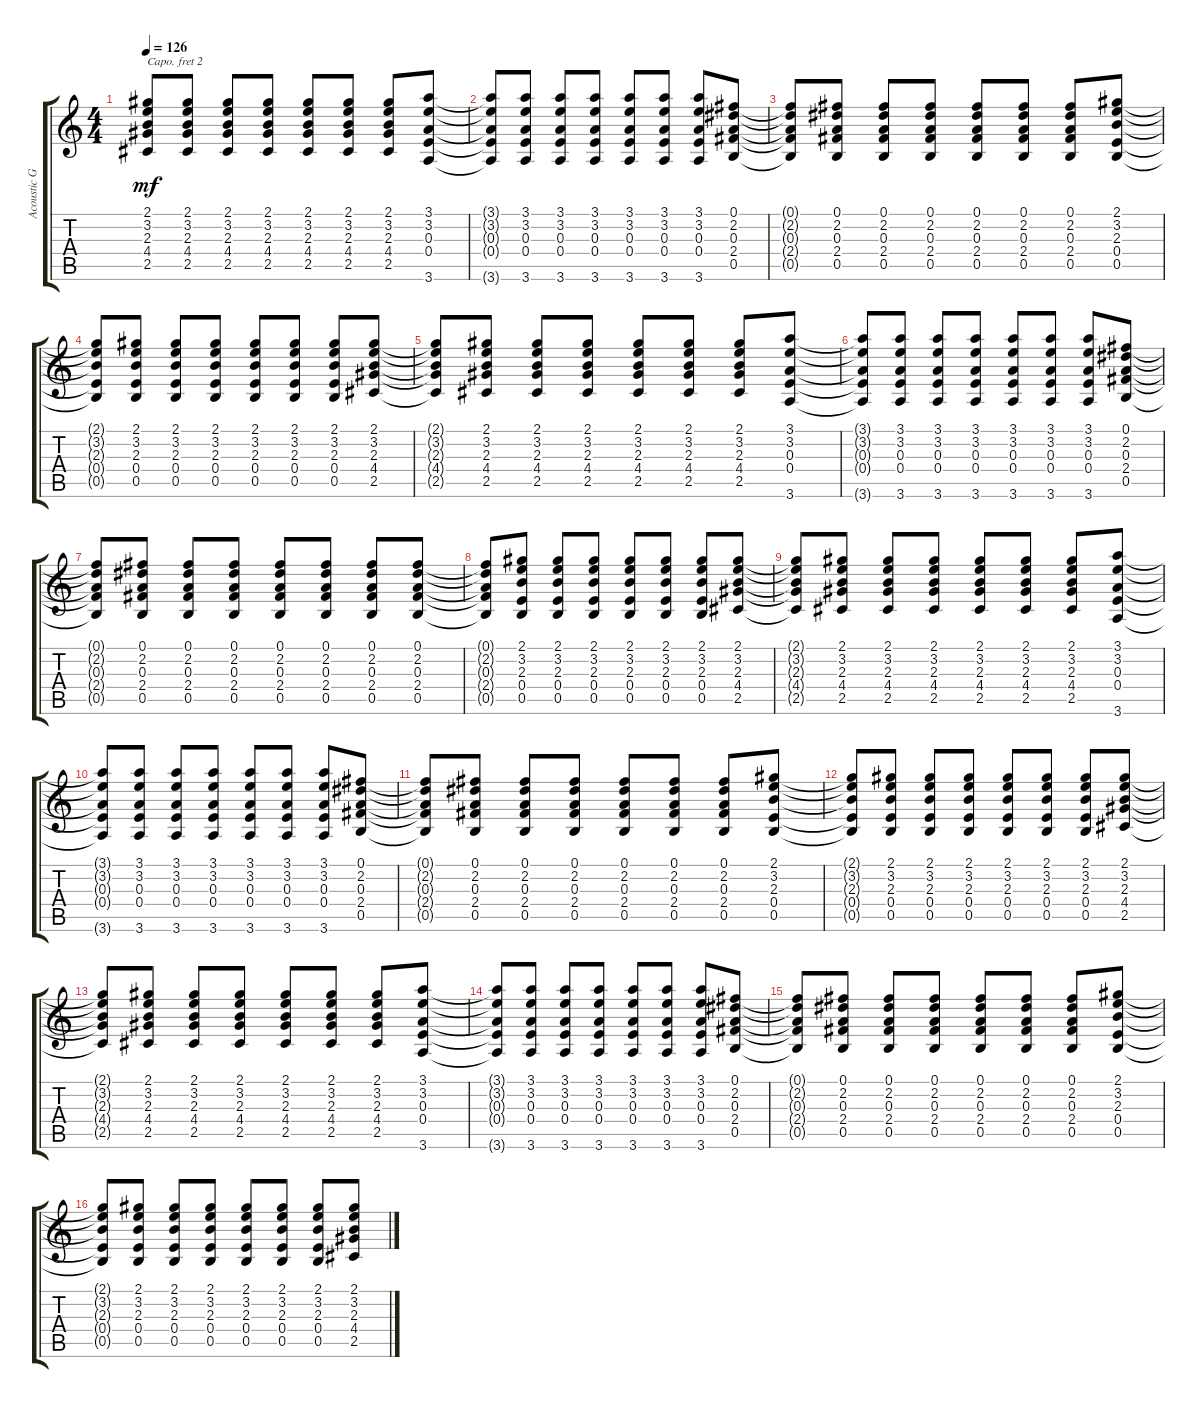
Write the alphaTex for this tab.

\track ("Acoustic Gutiar Rythm" "Acoustic G") {instrument acousticguitarsteel}
\staff {score tabs}
\capo 2
\tuning (E4 B3 G3 D3 A2 E2) {hide}
\ts (4 4)
\tempo 126
\clef g2
\ks c
(2.1{t} 3.2{t} 2.3{t} 4.4{t} 2.5{t}).8{dy mf} (2.1 3.2 2.3 4.4 2.5).8 (2.1 3.2 2.3 4.4 2.5).8 (2.1 3.2 2.3 4.4 2.5).8 (2.1 3.2 2.3 4.4 2.5).8 (2.1 3.2 2.3 4.4 2.5).8 (2.1 3.2 2.3 4.4 2.5).8 (3.1 3.2 0.3 0.4 3.6).8 |
(3.1{t} 3.2{t} 0.3{t} 0.4{t} 3.6{t}).8 (3.1 3.2 0.3 0.4 3.6).8 (3.1 3.2 0.3 0.4 3.6).8 (3.1 3.2 0.3 0.4 3.6).8 (3.1 3.2 0.3 0.4 3.6).8 (3.1 3.2 0.3 0.4 3.6).8 (3.1 3.2 0.3 0.4 3.6).8 (0.1 2.2 0.3 2.4 0.5).8 |
(0.1{t} 2.2{t} 0.3{t} 2.4{t} 0.5{t}).8 (0.1 2.2 0.3 2.4 0.5).8 (0.1 2.2 0.3 2.4 0.5).8 (0.1 2.2 0.3 2.4 0.5).8 (0.1 2.2 0.3 2.4 0.5).8 (0.1 2.2 0.3 2.4 0.5).8 (0.1 2.2 0.3 2.4 0.5).8 (2.1 3.2 2.3 0.4 0.5).8 |
(2.1{t} 3.2{t} 2.3{t} 0.4{t} 0.5{t}).8 (2.1 3.2 2.3 0.4 0.5).8 (2.1 3.2 2.3 0.4 0.5).8 (2.1 3.2 2.3 0.4 0.5).8 (2.1 3.2 2.3 0.4 0.5).8 (2.1 3.2 2.3 0.4 0.5).8 (2.1 3.2 2.3 0.4 0.5).8 (2.1 3.2 2.3 4.4 2.5).8 |
(2.1{t} 3.2{t} 2.3{t} 4.4{t} 2.5{t}).8 (2.1 3.2 2.3 4.4 2.5).8 (2.1 3.2 2.3 4.4 2.5).8 (2.1 3.2 2.3 4.4 2.5).8 (2.1 3.2 2.3 4.4 2.5).8 (2.1 3.2 2.3 4.4 2.5).8 (2.1 3.2 2.3 4.4 2.5).8 (3.1 3.2 0.3 0.4 3.6).8 |
(3.1{t} 3.2{t} 0.3{t} 0.4{t} 3.6{t}).8 (3.1 3.2 0.3 0.4 3.6).8 (3.1 3.2 0.3 0.4 3.6).8 (3.1 3.2 0.3 0.4 3.6).8 (3.1 3.2 0.3 0.4 3.6).8 (3.1 3.2 0.3 0.4 3.6).8 (3.1 3.2 0.3 0.4 3.6).8 (0.1 2.2 0.3 2.4 0.5).8 |
(0.1{t} 2.2{t} 0.3{t} 2.4{t} 0.5{t}).8 (0.1 2.2 0.3 2.4 0.5).8 (0.1 2.2 0.3 2.4 0.5).8 (0.1 2.2 0.3 2.4 0.5).8 (0.1 2.2 0.3 2.4 0.5).8 (0.1 2.2 0.3 2.4 0.5).8 (0.1 2.2 0.3 2.4 0.5).8 (0.1 2.2 0.3 2.4 0.5).8 |
(0.1{t} 2.2{t} 0.3{t} 2.4{t} 0.5{t}).8 (2.1 3.2 2.3 0.4 0.5).8 (2.1 3.2 2.3 0.4 0.5).8 (2.1 3.2 2.3 0.4 0.5).8 (2.1 3.2 2.3 0.4 0.5).8 (2.1 3.2 2.3 0.4 0.5).8 (2.1 3.2 2.3 0.4 0.5).8 (2.1 3.2 2.3 4.4 2.5).8 |
(2.1{t} 3.2{t} 2.3{t} 4.4{t} 2.5{t}).8 (2.1 3.2 2.3 4.4 2.5).8 (2.1 3.2 2.3 4.4 2.5).8 (2.1 3.2 2.3 4.4 2.5).8 (2.1 3.2 2.3 4.4 2.5).8 (2.1 3.2 2.3 4.4 2.5).8 (2.1 3.2 2.3 4.4 2.5).8 (3.1 3.2 0.3 0.4 3.6).8 |
(3.1{t} 3.2{t} 0.3{t} 0.4{t} 3.6{t}).8 (3.1 3.2 0.3 0.4 3.6).8 (3.1 3.2 0.3 0.4 3.6).8 (3.1 3.2 0.3 0.4 3.6).8 (3.1 3.2 0.3 0.4 3.6).8 (3.1 3.2 0.3 0.4 3.6).8 (3.1 3.2 0.3 0.4 3.6).8 (0.1 2.2 0.3 2.4 0.5).8 |
(0.1{t} 2.2{t} 0.3{t} 2.4{t} 0.5{t}).8 (0.1 2.2 0.3 2.4 0.5).8 (0.1 2.2 0.3 2.4 0.5).8 (0.1 2.2 0.3 2.4 0.5).8 (0.1 2.2 0.3 2.4 0.5).8 (0.1 2.2 0.3 2.4 0.5).8 (0.1 2.2 0.3 2.4 0.5).8 (2.1 3.2 2.3 0.4 0.5).8 |
(2.1{t} 3.2{t} 2.3{t} 0.4{t} 0.5{t}).8 (2.1 3.2 2.3 0.4 0.5).8 (2.1 3.2 2.3 0.4 0.5).8 (2.1 3.2 2.3 0.4 0.5).8 (2.1 3.2 2.3 0.4 0.5).8 (2.1 3.2 2.3 0.4 0.5).8 (2.1 3.2 2.3 0.4 0.5).8 (2.1 3.2 2.3 4.4 2.5).8 |
(2.1{t} 3.2{t} 2.3{t} 4.4{t} 2.5{t}).8 (2.1 3.2 2.3 4.4 2.5).8 (2.1 3.2 2.3 4.4 2.5).8 (2.1 3.2 2.3 4.4 2.5).8 (2.1 3.2 2.3 4.4 2.5).8 (2.1 3.2 2.3 4.4 2.5).8 (2.1 3.2 2.3 4.4 2.5).8 (3.1 3.2 0.3 0.4 3.6).8 |
(3.1{t} 3.2{t} 0.3{t} 0.4{t} 3.6{t}).8 (3.1 3.2 0.3 0.4 3.6).8 (3.1 3.2 0.3 0.4 3.6).8 (3.1 3.2 0.3 0.4 3.6).8 (3.1 3.2 0.3 0.4 3.6).8 (3.1 3.2 0.3 0.4 3.6).8 (3.1 3.2 0.3 0.4 3.6).8 (0.1 2.2 0.3 2.4 0.5).8 |
(0.1{t} 2.2{t} 0.3{t} 2.4{t} 0.5{t}).8 (0.1 2.2 0.3 2.4 0.5).8 (0.1 2.2 0.3 2.4 0.5).8 (0.1 2.2 0.3 2.4 0.5).8 (0.1 2.2 0.3 2.4 0.5).8 (0.1 2.2 0.3 2.4 0.5).8 (0.1 2.2 0.3 2.4 0.5).8 (2.1 3.2 2.3 0.4 0.5).8 |
(2.1{t} 3.2{t} 2.3{t} 0.4{t} 0.5{t}).8 (2.1 3.2 2.3 0.4 0.5).8 (2.1 3.2 2.3 0.4 0.5).8 (2.1 3.2 2.3 0.4 0.5).8 (2.1 3.2 2.3 0.4 0.5).8 (2.1 3.2 2.3 0.4 0.5).8 (2.1 3.2 2.3 0.4 0.5).8 (2.1 3.2 2.3 4.4 2.5).8
